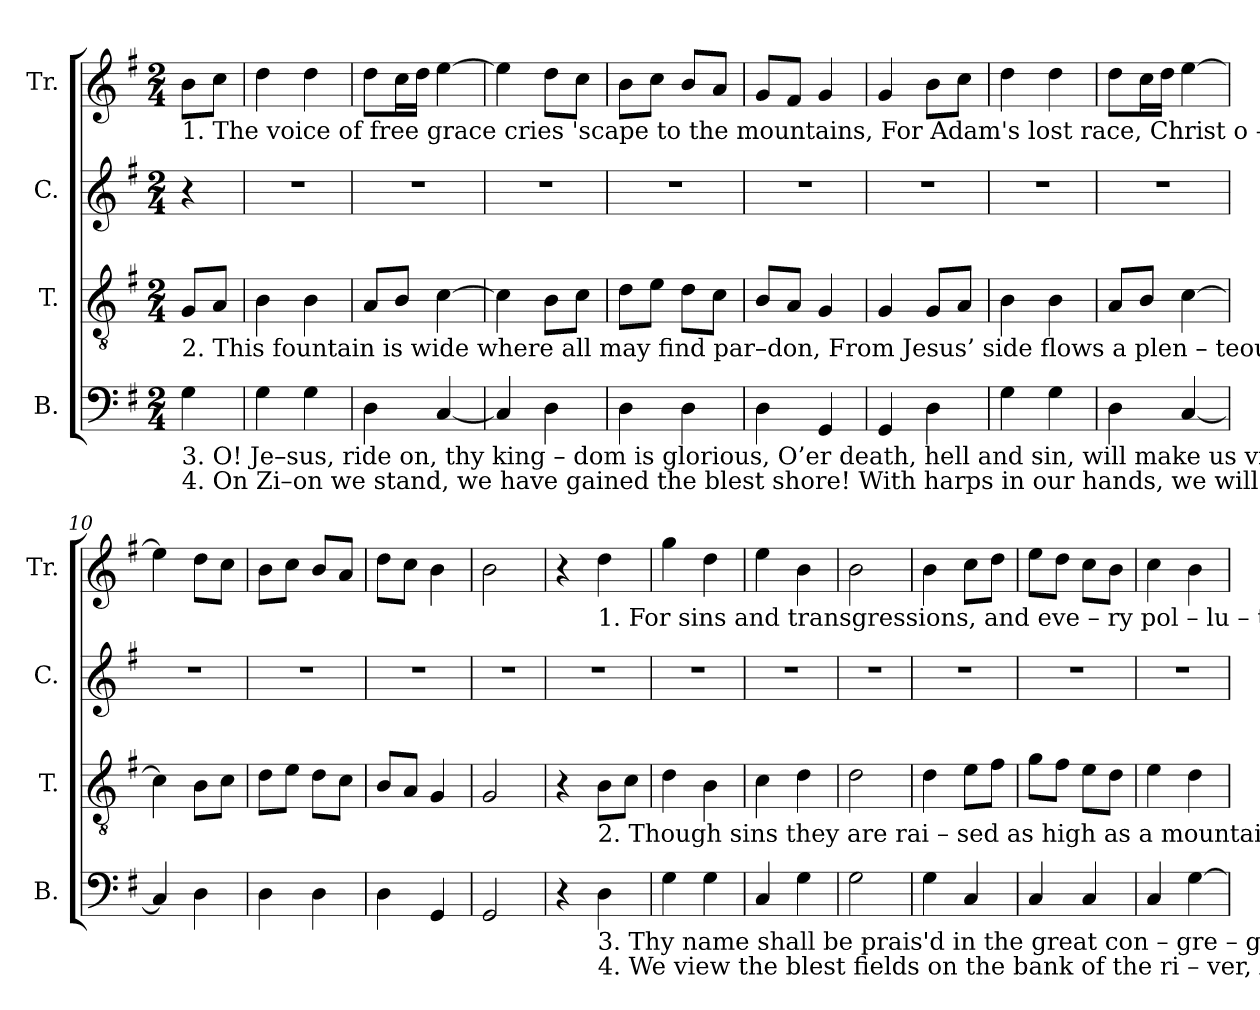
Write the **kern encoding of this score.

**kern	**kern	**kern	**kern
*part4	*part3	*part2	*part1
*staff4	*staff3	*staff2	*staff1
*I"B.	*I"T.	*I"C.	*I"Tr.
*I'B.	*I'T.	*I'C.	*I'Tr.
*clefF4	*clefGv2	*clefG2	*clefG2
*k[f#]	*k[f#]	*k[f#]	*k[f#]
*M2/4	*M2/4	*M2/4	*M2/4
*MM100	*MM100	*MM100	*MM100
=1	=1	=1	=1
!	!	!	!LO:TX:b:t=1. The  voice  of   free       grace       cries    'scape    to  the  mountains,   For   Adam's   lost         race,      Christ   o  –   pened    a       fountain
!	!LO:TX:b:t=2. This  fountain   is           wide      where    all       may    find   par–don,  From  Jesus’  side      flows         a        plen – teous   re – demp–tion&colon;	!	!
!LO:TX:b:t=3.  O!       Je–sus,   ride        on,        thy     king – dom    is       glorious,   O’er   death,   hell   and   sin,     will    make    us     vic  –  to – rious;	!	!	!
!LO:TX:b:t=4.  On      Zi–on    we          stand,   we  have  gained   the  blest  shore!    With   harps  in  our   hands,     we   will    praise    ev  –  er  –  more.	!	!	!
4G\	8G/L	4r	8b\L
.	8A/J	.	8cc\J
=2	=2	=2	=2
4G\	4B\	2r	4dd\
4G\	4B\	.	4dd\
=3	=3	=3	=3
4D\	8A/L	2r	8dd\L
.	8B/J	.	16cc\L
.	.	.	16dd\JJ
[4C/	[4c\	.	[4ee\
=4	=4	=4	=4
4C/]	4c\]	2r	4ee\]
4D\	8B\L	.	8dd\L
.	8c\J	.	8cc\J
=5	=5	=5	=5
4D\	8d\L	2r	8b\L
.	8e\J	.	8cc\J
4D\	8d\L	.	8b/L
.	8c\J	.	8a/J
=6	=6	=6	=6
4D\	8B/L	2r	8g/L
.	8A/J	.	8f#/J
4GG/	4G/	.	4g/
=7	=7	=7	=7
4GG/	4G/	2r	4g/
4D\	8G/L	.	8b\L
.	8A/J	.	8cc\J
=8	=8	=8	=8
4G\	4B\	2r	4dd\
4G\	4B\	.	4dd\
=9	=9	=9	=9
4D\	8A/L	2r	8dd\L
.	8B/J	.	16cc\L
.	.	.	16dd\JJ
[4C/	[4c\	.	[4ee\
=10	=10	=10	=10
4C/]	4c\]	2r	4ee\]
4D\	8B\L	.	8dd\L
.	8c\J	.	8cc\J
=11	=11	=11	=11
4D\	8d\L	2r	8b\L
.	8e\J	.	8cc\J
4D\	8d\L	.	8b/L
.	8c\J	.	8a/J
=12	=12	=12	=12
4D\	8B/L	2r	8dd\L
.	8A/J	.	8cc\J
4GG/	4G/	.	4b\
=13	=13	=13	=13
2GG/	2G/	2r	2b\
!!LO:LB:g=z
=14	=14	=14	=14
4r	4r	2r	4r
!	!	!	!LO:TX:b:t=1. For sins and transgressions,  and  eve – ry       pol –  lu – tion.         The  blood  it  flows  freely  In  streams of sal –  va  – tion.         Hal–le–
!	!LO:TX:b:t=2. Though sins they are rai – sed  as   high   as    a    mountain,         The blood it will cleanse you,  that flows from this fountain.      Hal–le–	!	!
!LO:TX:b:t=3.  Thy name shall be prais'd in  the  great  con – gre  –  ga – tion,     And  saints  shall  rejoice  in  a – scri – bing  sal – va – tion.	!	!	!
!LO:TX:b:t=4.  We   view the blest fields on  the  bank   of     the       ri  –  ver,       And   sing    Hal – le – lu–jahs  for  ev – er     and   ev –  er.	!	!	!
4D\	8B\L	.	4dd\
.	8c\J	.	.
=15	=15	=15	=15
4G\	4d\	2r	4gg\
4G\	4B\	.	4dd\
=16	=16	=16	=16
4C/	4c\	2r	4ee\
4G\	4d\	.	4b\
=17	=17	=17	=17
2G\	2d\	2r	2b\
=18	=18	=18	=18
4G\	4d\	2r	4b\
4C/	8e\L	.	8cc\L
.	8f#\J	.	8dd\J
=19	=19	=19	=19
4C/	8g\L	2r	8ee\L
.	8f#\J	.	8dd\J
4C/	8e\L	.	8cc\L
.	8d\J	.	8b\J
=20	=20	=20	=20
4C/	4e\	2r	4cc\
[4G\	4d\	.	4b\
=	=	=	=
*-	*-	*-	*-
